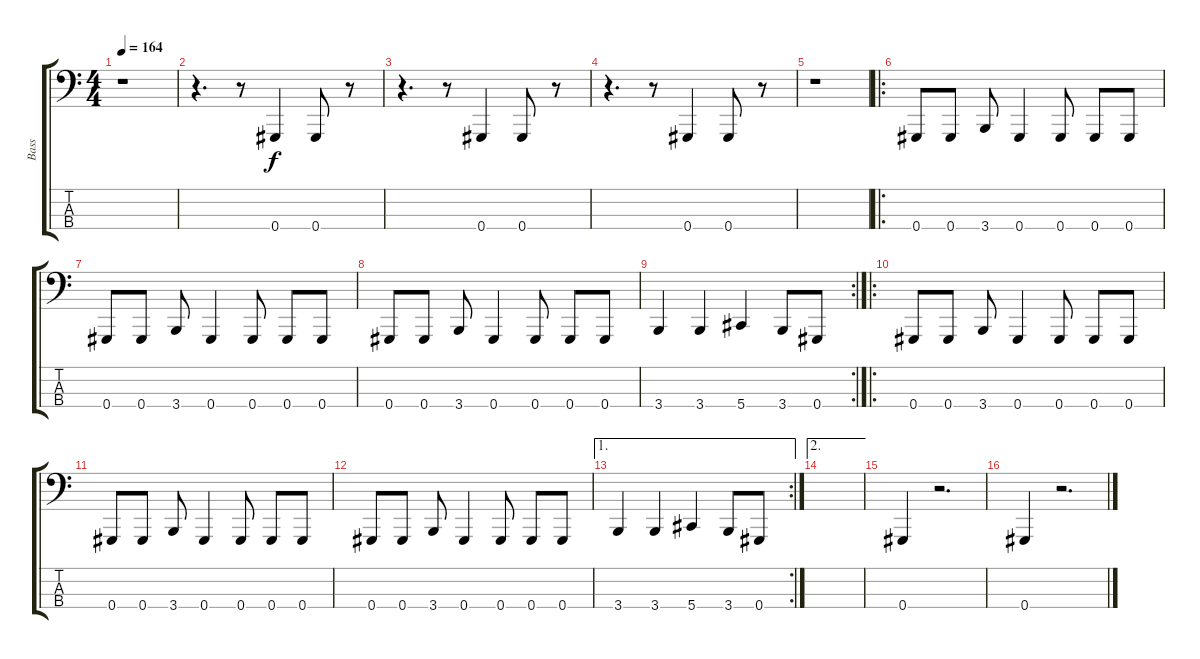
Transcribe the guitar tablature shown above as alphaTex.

\track ("Bass" "Bass") {instrument electricbassfinger}
\staff {score tabs}
\tuning (Db2 Ab1 Eb1 Ab0) {hide}
\ts (4 4)
\tempo 164
\clef f4
\ks c
r.1{dy f} |
r.4{d} r.8 0.4.4 0.4.8 r.8 |
r.4{d} r.8 0.4.4 0.4.8 r.8 |
r.4{d} r.8 0.4.4 0.4.8 r.8 |
r.1 |
\ro
0.4.8 0.4.8 3.4.8 0.4.4 0.4.8 0.4.8 0.4.8 |
0.4.8 0.4.8 3.4.8 0.4.4 0.4.8 0.4.8 0.4.8 |
0.4.8 0.4.8 3.4.8 0.4.4 0.4.8 0.4.8 0.4.8 |
\rc 2
3.4.4 3.4.4 5.4.4 3.4.8 0.4.8 |
\ro
0.4.8 0.4.8 3.4.8 0.4.4 0.4.8 0.4.8 0.4.8 |
0.4.8 0.4.8 3.4.8 0.4.4 0.4.8 0.4.8 0.4.8 |
0.4.8 0.4.8 3.4.8 0.4.4 0.4.8 0.4.8 0.4.8 |
\ae 1
\rc 2
3.4.4 3.4.4 5.4.4 3.4.8 0.4.8 |
\ae 2
|
0.4.4 r.2{d} |
0.4.4 r.2{d}
